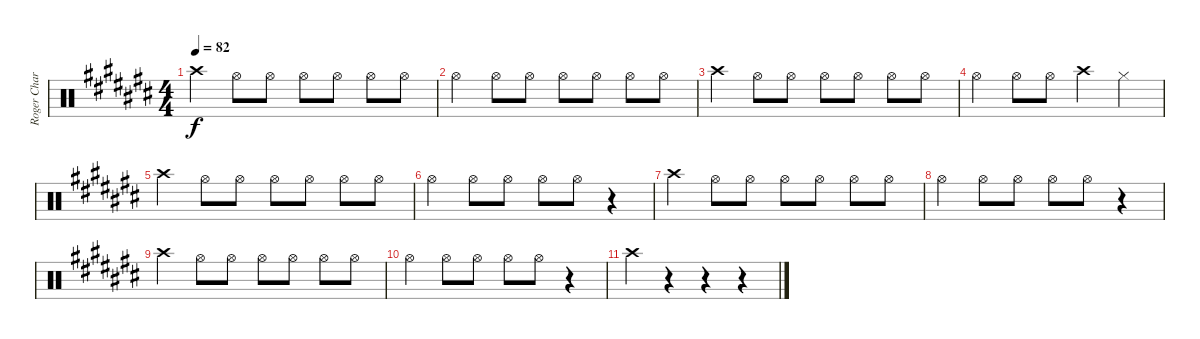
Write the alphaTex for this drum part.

\track ("Roger Charlet" "Roger Char") {instrument percussion}
\staff {score}
\articulation defaults
\ts (4 4)
\tempo 82
\clef neutral
\ks c# "Crash high (hit)".4{dy f} "Hi-Hat (open)".8 "Hi-Hat (open)".8 "Hi-Hat (open)".8 "Hi-Hat (open)".8 "Hi-Hat (open)".8 "Hi-Hat (open)".8
|
"Hi-Hat (open)".4 "Hi-Hat (open)".8 "Hi-Hat (open)".8 "Hi-Hat (open)".8 "Hi-Hat (open)".8 "Hi-Hat (open)".8 "Hi-Hat (open)".8 |
"Crash high (hit)".4 "Hi-Hat (open)".8 "Hi-Hat (open)".8 "Hi-Hat (open)".8 "Hi-Hat (open)".8 "Hi-Hat (open)".8 "Hi-Hat (open)".8 |
"Hi-Hat (open)".4 "Hi-Hat (open)".8 "Hi-Hat (open)".8 "Crash high (hit)".4 "Hi-Hat (closed)".4 |
"Crash high (hit)".4 "Hi-Hat (open)".8 "Hi-Hat (open)".8 "Hi-Hat (open)".8 "Hi-Hat (open)".8 "Hi-Hat (open)".8 "Hi-Hat (open)".8 |
"Hi-Hat (open)".4 "Hi-Hat (open)".8 "Hi-Hat (open)".8 "Hi-Hat (open)".8 "Hi-Hat (open)".8 r.4 |
"Crash high (hit)".4 "Hi-Hat (open)".8 "Hi-Hat (open)".8 "Hi-Hat (open)".8 "Hi-Hat (open)".8 "Hi-Hat (open)".8 "Hi-Hat (open)".8 |
"Hi-Hat (open)".4 "Hi-Hat (open)".8 "Hi-Hat (open)".8 "Hi-Hat (open)".8 "Hi-Hat (open)".8 r.4 |
"Crash high (hit)".4 "Hi-Hat (open)".8 "Hi-Hat (open)".8 "Hi-Hat (open)".8 "Hi-Hat (open)".8 "Hi-Hat (open)".8 "Hi-Hat (open)".8 |
"Hi-Hat (open)".4 "Hi-Hat (open)".8 "Hi-Hat (open)".8 "Hi-Hat (open)".8 "Hi-Hat (open)".8 r.4 |
"Crash high (hit)".4 r.4 r.4 r.4
